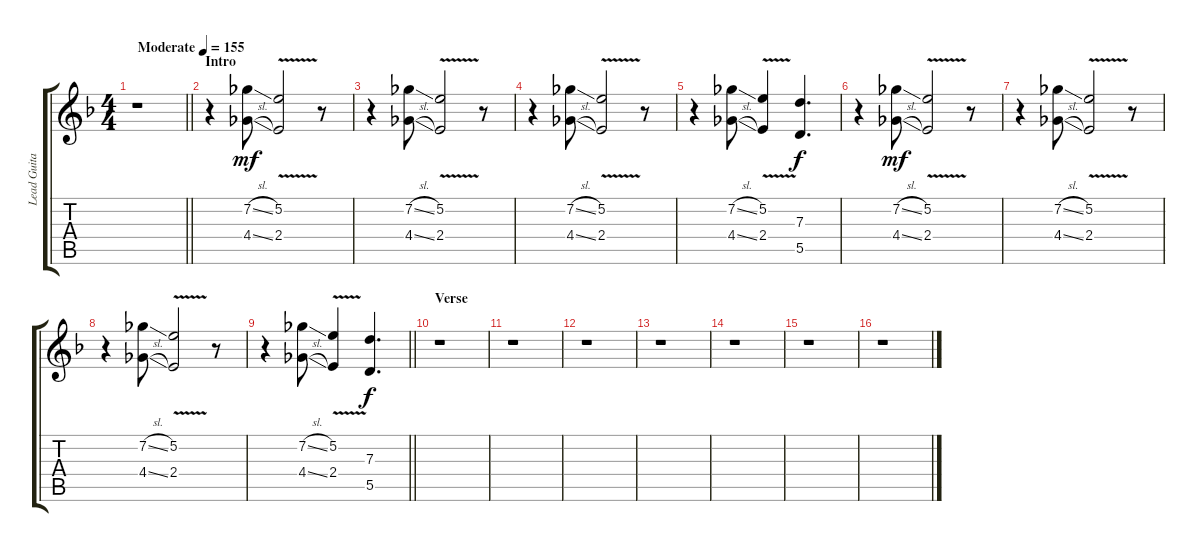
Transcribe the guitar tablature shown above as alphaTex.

\track ("Lead Guitar" "Lead Guita") {instrument distortionguitar}
\staff {score tabs}
\tuning (E4 B3 G3 D3 A2 E2) {hide}
\ts (4 4)
\tempo (155 "Moderate")
\clef g2
\barLineRight lightlight
\ks f
r.1{dy mf instrument distortionguitar} |
\section ("" "Intro")
r.4 (7.2{sl} 4.4{sl}).8 (5.2{v} 2.4).2 r.8 |
r.4 (7.2{sl} 4.4{sl}).8 (5.2{v} 2.4).2 r.8 |
r.4 (7.2{sl} 4.4{sl}).8 (5.2{v} 2.4).2 r.8 |
r.4 (7.2{sl} 4.4{sl}).8 (5.2{v} 2.4).4 (7.3 5.5).4{d dy f} |
r.4 (7.2{sl} 4.4{sl}).8{dy mf} (5.2{v} 2.4).2 r.8 |
r.4 (7.2{sl} 4.4{sl}).8 (5.2{v} 2.4).2 r.8 |
r.4 (7.2{sl} 4.4{sl}).8 (5.2{v} 2.4).2 r.8 |
\barLineRight lightlight
r.4 (7.2{sl} 4.4{sl}).8 (5.2{v} 2.4).4 (7.3 5.5).4{d dy f} |
\section ("" "Verse")
r.1 |
r.1 |
r.1 |
r.1 |
r.1 |
r.1 |
r.1
